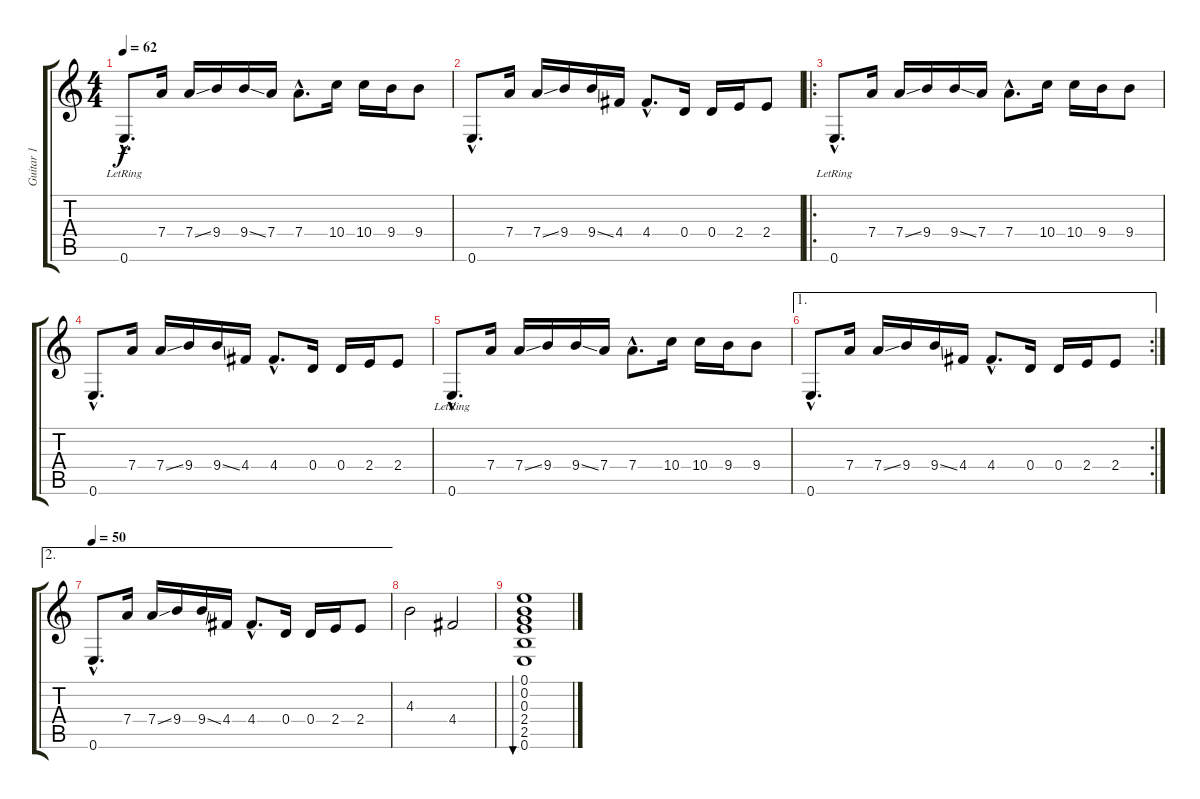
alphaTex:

\track ("Guitar 1" "Guitar 1") {instrument distortionguitar}
\staff {score tabs}
\tuning (E4 B3 G3 D3 A2 E2) {hide}
\ts (4 4)
\tempo 62
\clef g2
\ks c
0.6{hac lr}.8{d dy f volume 16 instrument acousticguitarnylon} 7.4.16 7.4{ss}.16 9.4.16 9.4{ss}.16 7.4.16 7.4{hac}.8{d} 10.4.16 10.4.16 9.4.16 9.4.8 |
0.6{hac}.8{d} 7.4.16 7.4{ss}.16 9.4.16 9.4{ss}.16 4.4.16 4.4{hac}.8{d} 0.4.16 0.4.16 2.4.16 2.4.8 |
\ro
0.6{hac lr}.8{d volume 16 instrument acousticguitarnylon} 7.4.16 7.4{ss}.16 9.4.16 9.4{ss}.16 7.4.16 7.4{hac}.8{d} 10.4.16 10.4.16 9.4.16 9.4.8 |
0.6{hac}.8{d} 7.4.16 7.4{ss}.16 9.4.16 9.4{ss}.16 4.4.16 4.4{hac}.8{d} 0.4.16 0.4.16 2.4.16 2.4.8 |
0.6{hac lr}.8{d volume 16 instrument acousticguitarnylon} 7.4.16 7.4{ss}.16 9.4.16 9.4{ss}.16 7.4.16 7.4{hac}.8{d} 10.4.16 10.4.16 9.4.16 9.4.8 |
\ae 1
\rc 2
0.6{hac}.8{d} 7.4.16 7.4{ss}.16 9.4.16 9.4{ss}.16 4.4.16 4.4{hac}.8{d} 0.4.16 0.4.16 2.4.16 2.4.8 |
\ae 2
\tempo 50
0.6{hac}.8{d} 7.4.16 7.4{ss}.16 9.4.16 9.4{ss}.16 4.4.16 4.4{hac}.8{d} 0.4.16 0.4.16 2.4.16 2.4.8 |
4.3.2 4.4.2 |
(0.1 0.2 0.3 2.4 2.5 0.6).1{bu 120}
